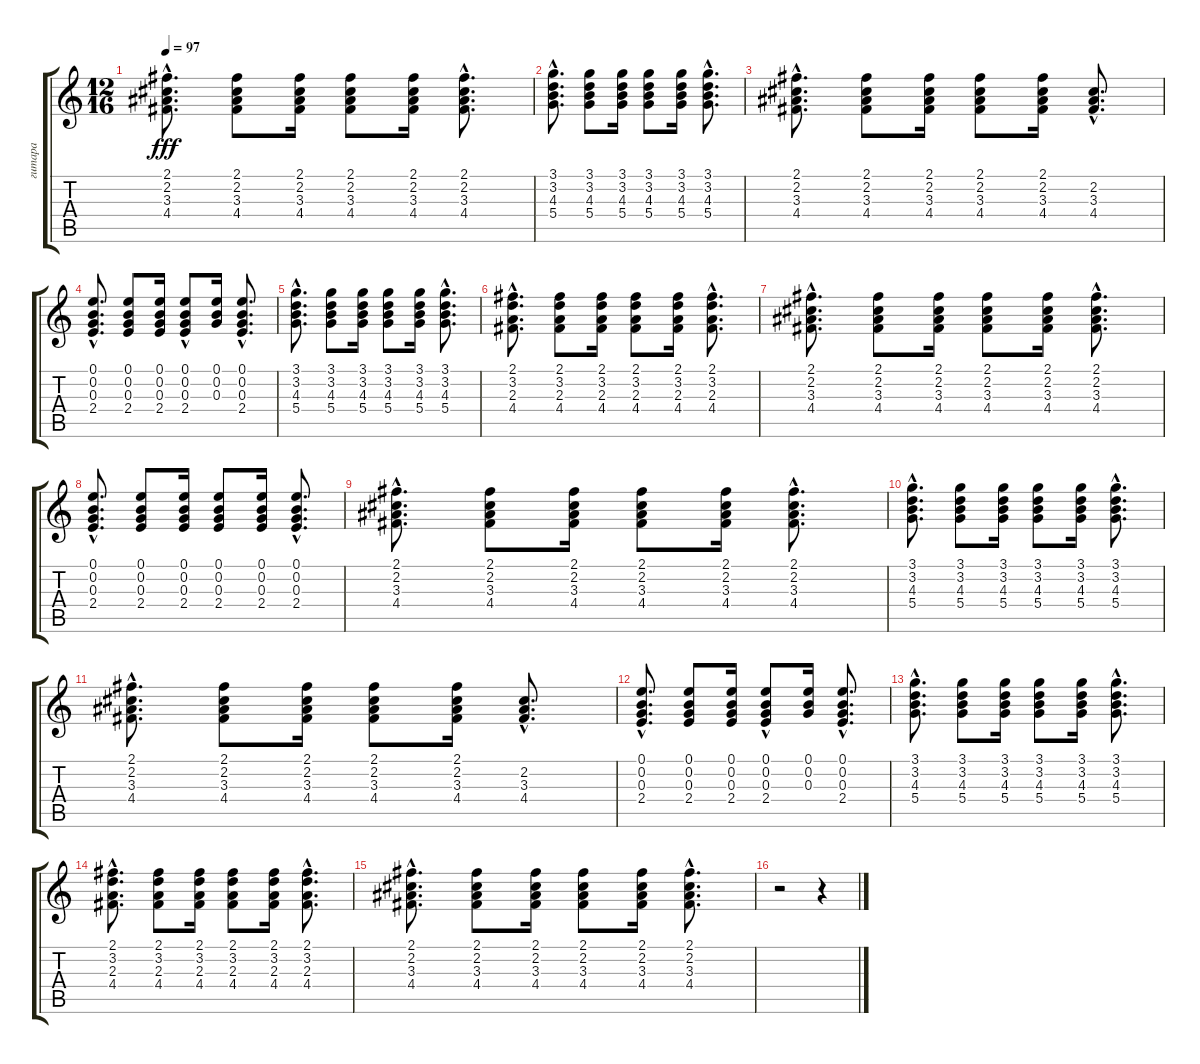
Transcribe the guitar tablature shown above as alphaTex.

\track ("гитара" "гитара") {instrument acousticguitarsteel}
\staff {score tabs}
\tuning (E4 B3 G3 D3 A2 E2) {hide}
\ts (12 16)
\tempo 97
\clef g2
\ks c
(2.1{hac} 2.2{hac} 3.3{hac} 4.4{hac}).8{d dy fff} (2.1 2.2 3.3 4.4).8 (2.1 2.2 3.3 4.4).16 (2.1 2.2 3.3 4.4).8 (2.1 2.2 3.3 4.4).16 (2.1{hac} 2.2{hac} 3.3{hac} 4.4{hac}).8{d} |
(3.1{hac} 3.2{hac} 4.3{hac} 5.4{hac}).8{d} (3.1 3.2 4.3 5.4).8 (3.1 3.2 4.3 5.4).16 (3.1 3.2 4.3 5.4).8 (3.1 3.2 4.3 5.4).16 (3.1{hac} 3.2{hac} 4.3{hac} 5.4{hac}).8{d} |
(2.1{hac} 2.2{hac} 3.3{hac} 4.4{hac}).8{d} (2.1 2.2 3.3 4.4).8 (2.1 2.2 3.3 4.4).16 (2.1 2.2 3.3 4.4).8 (2.1 2.2 3.3 4.4).16 (2.2{hac} 3.3{hac} 4.4{hac}).8{d} |
(0.1{hac} 0.2{hac} 0.3{hac} 2.4{hac}).8{d} (0.1 0.2 0.3 2.4).8 (0.1 0.2 0.3 2.4).16 (0.1 0.2 0.3 2.4{hac}).8 (0.1 0.2 0.3).16 (0.1{hac} 0.2{hac} 0.3{hac} 2.4{hac}).8{d} |
(3.1{hac} 3.2{hac} 4.3{hac} 5.4{hac}).8{d} (3.1 3.2 4.3 5.4).8 (3.1 3.2 4.3 5.4).16 (3.1 3.2 4.3 5.4).8 (3.1 3.2 4.3 5.4).16 (3.1{hac} 3.2{hac} 4.3{hac} 5.4{hac}).8{d} |
(2.1{hac} 3.2{hac} 2.3{hac} 4.4{hac}).8{d} (2.1 3.2 2.3 4.4).8 (2.1 3.2 2.3 4.4).16 (2.1 3.2 2.3 4.4).8 (2.1 3.2 2.3 4.4).16 (2.1{hac} 3.2{hac} 2.3{hac} 4.4{hac}).8{d} |
(2.1{hac} 2.2{hac} 3.3{hac} 4.4{hac}).8{d} (2.1 2.2 3.3 4.4).8 (2.1 2.2 3.3 4.4).16 (2.1 2.2 3.3 4.4).8 (2.1 2.2 3.3 4.4).16 (2.1{hac} 2.2{hac} 3.3{hac} 4.4{hac}).8{d} |
(0.1{hac} 0.2{hac} 0.3{hac} 2.4{hac}).8{d} (0.1 0.2 0.3 2.4).8 (0.1 0.2 0.3 2.4).16 (0.1 0.2 0.3 2.4).8 (0.1 0.2 0.3 2.4).16 (0.1{hac} 0.2{hac} 0.3{hac} 2.4{hac}).8{d} |
(2.1{hac} 2.2{hac} 3.3{hac} 4.4{hac}).8{d} (2.1 2.2 3.3 4.4).8 (2.1 2.2 3.3 4.4).16 (2.1 2.2 3.3 4.4).8 (2.1 2.2 3.3 4.4).16 (2.1{hac} 2.2{hac} 3.3{hac} 4.4{hac}).8{d} |
(3.1{hac} 3.2{hac} 4.3{hac} 5.4{hac}).8{d} (3.1 3.2 4.3 5.4).8 (3.1 3.2 4.3 5.4).16 (3.1 3.2 4.3 5.4).8 (3.1 3.2 4.3 5.4).16 (3.1{hac} 3.2{hac} 4.3{hac} 5.4{hac}).8{d} |
(2.1{hac} 2.2{hac} 3.3{hac} 4.4{hac}).8{d} (2.1 2.2 3.3 4.4).8 (2.1 2.2 3.3 4.4).16 (2.1 2.2 3.3 4.4).8 (2.1 2.2 3.3 4.4).16 (2.2{hac} 3.3{hac} 4.4{hac}).8{d} |
(0.1{hac} 0.2{hac} 0.3{hac} 2.4{hac}).8{d} (0.1 0.2 0.3 2.4).8 (0.1 0.2 0.3 2.4).16 (0.1 0.2 0.3 2.4{hac}).8 (0.1 0.2 0.3).16 (0.1{hac} 0.2{hac} 0.3{hac} 2.4{hac}).8{d} |
(3.1{hac} 3.2{hac} 4.3{hac} 5.4{hac}).8{d} (3.1 3.2 4.3 5.4).8 (3.1 3.2 4.3 5.4).16 (3.1 3.2 4.3 5.4).8 (3.1 3.2 4.3 5.4).16 (3.1{hac} 3.2{hac} 4.3{hac} 5.4{hac}).8{d} |
(2.1{hac} 3.2{hac} 2.3{hac} 4.4{hac}).8{d} (2.1 3.2 2.3 4.4).8 (2.1 3.2 2.3 4.4).16 (2.1 3.2 2.3 4.4).8 (2.1 3.2 2.3 4.4).16 (2.1{hac} 3.2{hac} 2.3{hac} 4.4{hac}).8{d} |
(2.1{hac} 2.2{hac} 3.3{hac} 4.4{hac}).8{d} (2.1 2.2 3.3 4.4).8 (2.1 2.2 3.3 4.4).16 (2.1 2.2 3.3 4.4).8 (2.1 2.2 3.3 4.4).16 (2.1{hac} 2.2{hac} 3.3{hac} 4.4{hac}).8{d} |
r.2 r.4
